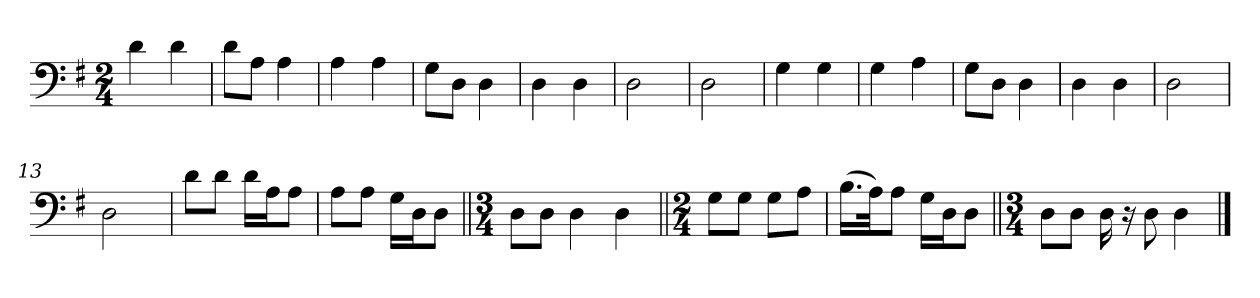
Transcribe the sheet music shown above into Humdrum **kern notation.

**kern
*part1
*staff1
*clefF4
*k[f#]
*M2/4
=1
4d\
4d\
=2
8d\L
8A\J
4A\
=3
4A\
4A\
=4
8G\L
8D\J
4D\
=5
4D\
4D\
=6
2D\
=7
2D\
=8
4G\
4G\
=9
4G\
4A\
=10
8G\L
8D\J
4D\
=11
4D\
4D\
=12
2D\
=13
2D\
=14
8d\L
8d\J
16d\LL
16A\J
8A\J
=15
8A\L
8A\J
16G\LL
16D\J
8D\J
=16||
*M3/4
8D\L
8D\J
4D\
4D\
=17||
*M2/4
8G\L
8G\J
8G\L
8A\J
=18
(16.B\LL
32A\JK)
8A\J
16G\LL
16D\J
8D\J
=19||
*M3/4
8D\L
8D\J
16D\
16r
8D\
4D\
==
*-
